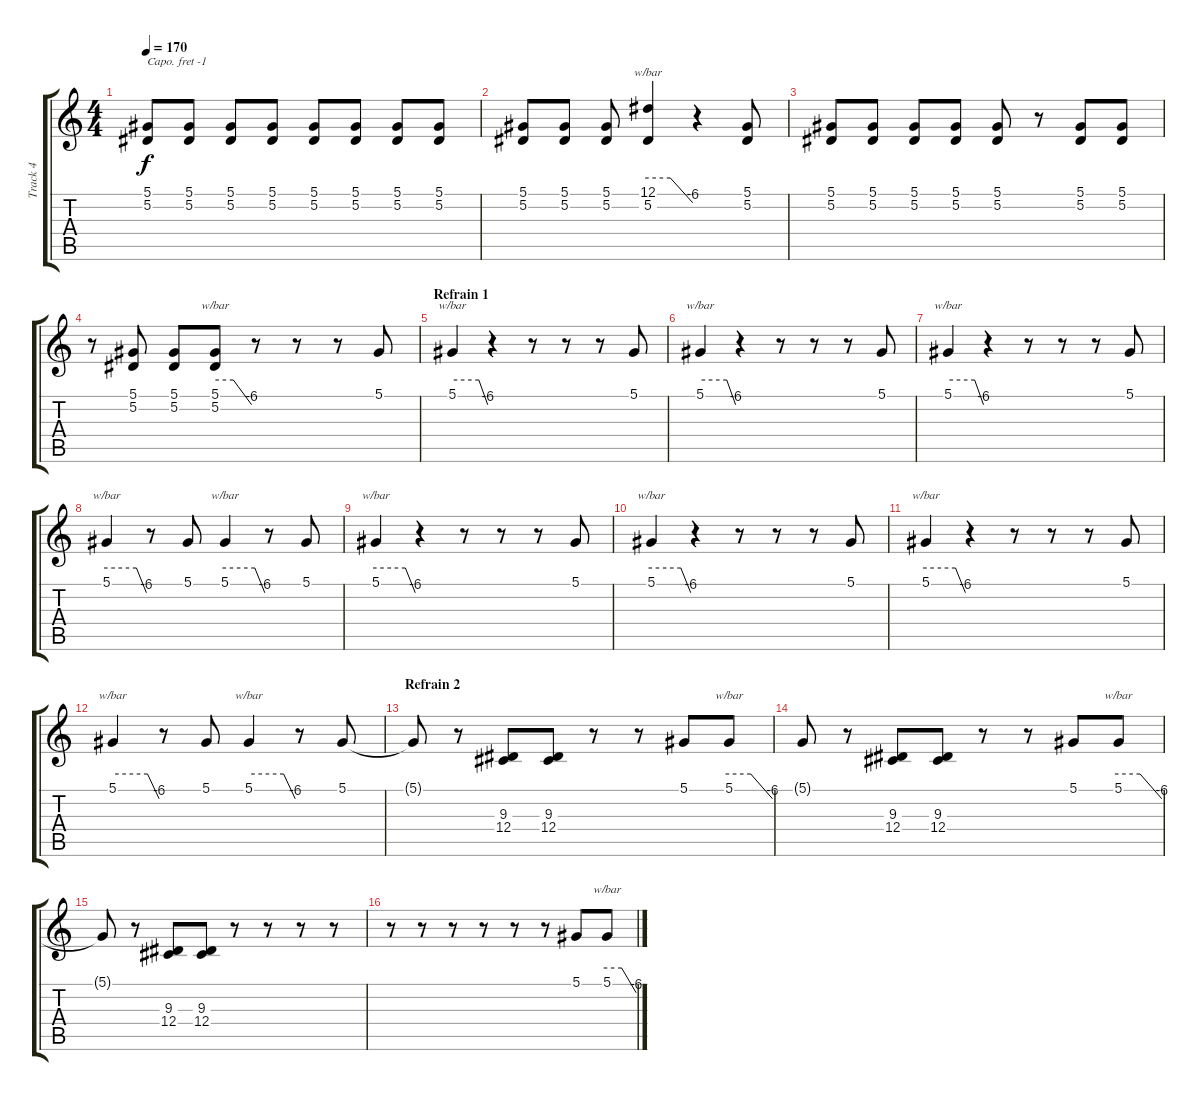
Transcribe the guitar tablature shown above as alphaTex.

\track ("Track 4" "Track 4") {instrument altosax}
\staff {score tabs}
\capo -1
\tuning (E4 B3 G3 D3 A2 E2) {hide}
\ts (4 4)
\tempo 170
\clef g2
\ks c
(5.1 5.2).8{dy f} (5.1 5.2).8 (5.1 5.2).8 (5.1 5.2).8 (5.1 5.2).8 (5.1 5.2).8 (5.1 5.2).8 (5.1 5.2).8 |
(5.1 5.2).8 (5.1 5.2).8 (5.1 5.2).8 (12.1 5.2).4{tbe (custom default 0 0 30 0 60 -24)} r.4 (5.1 5.2).8 |
(5.1 5.2).8 (5.1 5.2).8 (5.1 5.2).8 (5.1 5.2).8 (5.1 5.2).8 r.8 (5.1 5.2).8 (5.1 5.2).8 |
r.8 (5.1 5.2).8 (5.1 5.2).8 (5.1 5.2).8{tbe (custom default 0 0 30 0 60 -24)} r.8 r.8 r.8 5.1.8 |
\section ("" "Refrain 1")
5.1.4{tbe (custom default 0 0 45 0 60 -24)} r.4 r.8 r.8 r.8 5.1.8 |
5.1.4{tbe (custom default 0 0 45 0 60 -24)} r.4 r.8 r.8 r.8 5.1.8 |
5.1.4{tbe (custom default 0 0 45 0 60 -24)} r.4 r.8 r.8 r.8 5.1.8 |
5.1.4{tbe (custom default 0 0 45 0 60 -24)} r.8 5.1.8 5.1.4{tbe (custom default 0 0 45 0 60 -24)} r.8 5.1.8 |
5.1.4{tbe (custom default 0 0 45 0 60 -24)} r.4 r.8 r.8 r.8 5.1.8 |
5.1.4{tbe (custom default 0 0 45 0 60 -24)} r.4 r.8 r.8 r.8 5.1.8 |
5.1.4{tbe (custom default 0 0 45 0 60 -24)} r.4 r.8 r.8 r.8 5.1.8 |
5.1.4{tbe (custom default 0 0 45 0 60 -24)} r.8 5.1.8 5.1.4{tbe (custom default 0 0 45 0 60 -24)} r.8 5.1.8 |
\section ("" "Refrain 2")
5.1{t}.8 r.8 (9.3 12.4).8 (9.3 12.4).8 r.8 r.8 5.1.8 5.1.8{tbe (custom default 0 0 30 0 60 -24)} |
5.1{t}.8 r.8 (9.3 12.4).8 (9.3 12.4).8 r.8 r.8 5.1.8 5.1.8{tbe (custom default 0 0 30 0 60 -24)} |
5.1{t}.8 r.8 (9.3 12.4).8 (9.3 12.4).8 r.8 r.8 r.8 r.8 |
r.8 r.8 r.8 r.8 r.8 r.8 5.1.8 5.1.8{tbe (custom default 0 0 30 0 60 -24)}
